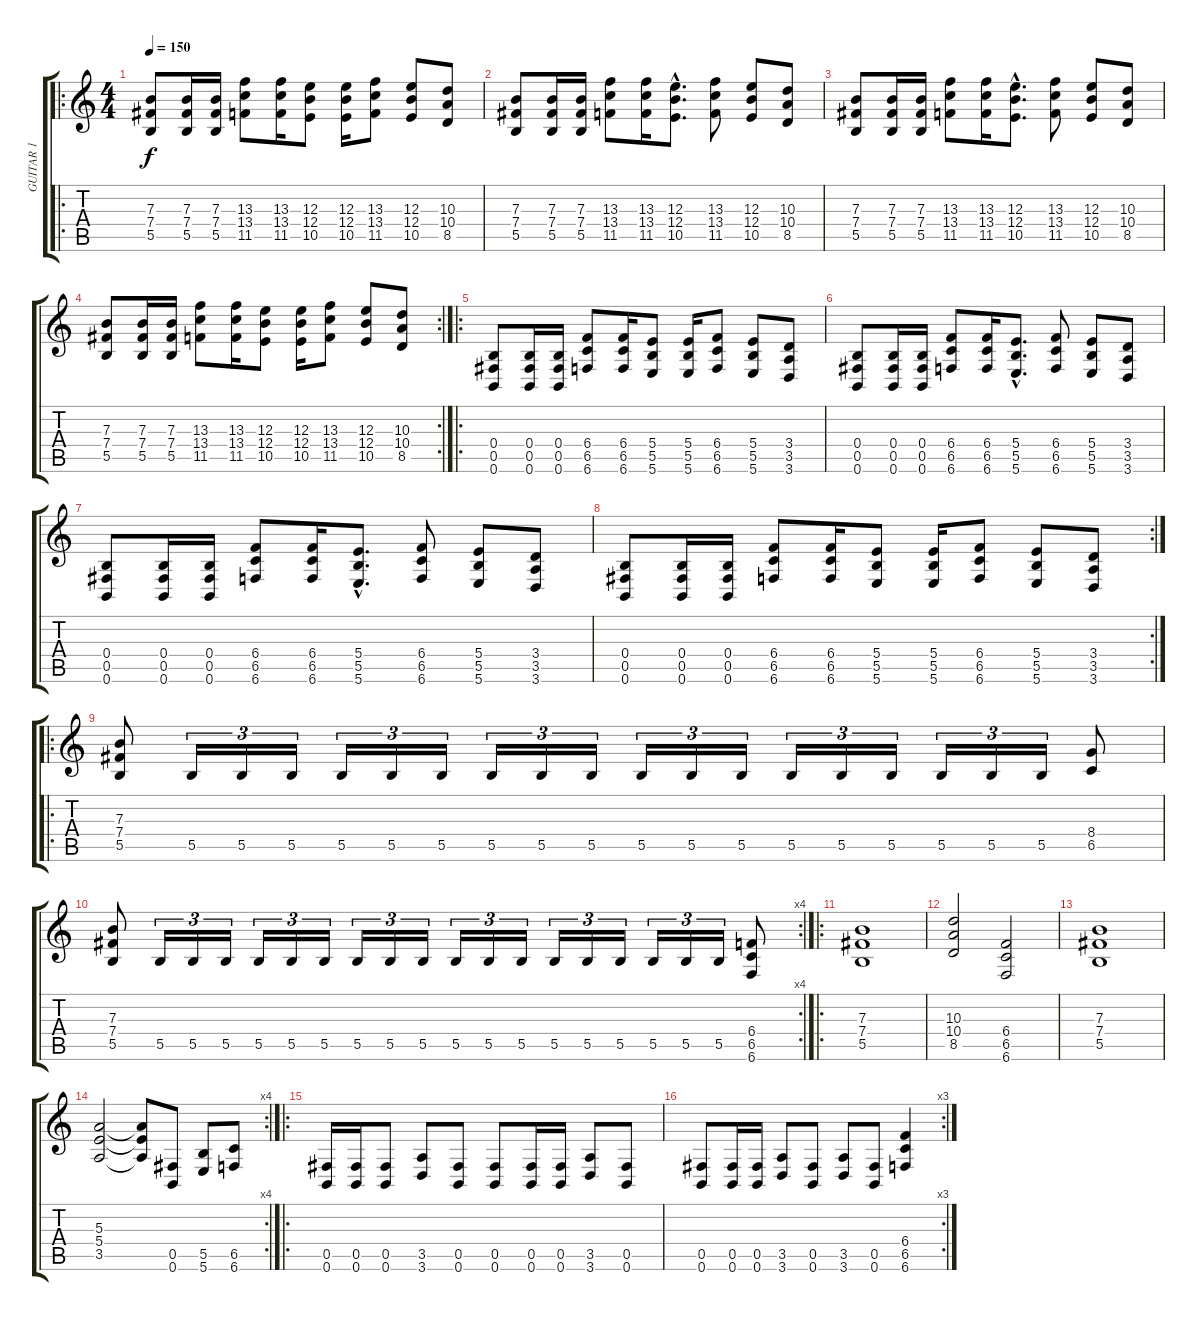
\track ("GUITAR 1" "GUITAR 1") {instrument distortionguitar}
\staff {score tabs}
\tuning (Db4 Ab3 E3 B2 Gb2 B1) {hide}
\ro
\ts (4 4)
\tempo 150
\clef g2
\ks c
(7.3 7.4 5.5).8{dy f instrument distortionguitar} (7.3 7.4 5.5).16 (7.3 7.4 5.5).16 (13.3 13.4 11.5).8 (13.3 13.4 11.5).16 (12.3 12.4 10.5).8 (12.3 12.4 10.5).16 (13.3 13.4 11.5).8 (12.3 12.4 10.5).8 (10.3 10.4 8.5).8 |
(7.3 7.4 5.5).8 (7.3 7.4 5.5).16 (7.3 7.4 5.5).16 (13.3 13.4 11.5).8 (13.3 13.4 11.5).16 (12.3{hac} 12.4{hac} 10.5{hac}).8{d} (13.3 13.4 11.5).8 (12.3 12.4 10.5).8 (10.3 10.4 8.5).8 |
(7.3 7.4 5.5).8 (7.3 7.4 5.5).16 (7.3 7.4 5.5).16 (13.3 13.4 11.5).8 (13.3 13.4 11.5).16 (12.3{hac} 12.4{hac} 10.5{hac}).8{d} (13.3 13.4 11.5).8 (12.3 12.4 10.5).8 (10.3 10.4 8.5).8 |
\rc 2
(7.3 7.4 5.5).8 (7.3 7.4 5.5).16 (7.3 7.4 5.5).16 (13.3 13.4 11.5).8 (13.3 13.4 11.5).16 (12.3 12.4 10.5).8 (12.3 12.4 10.5).16 (13.3 13.4 11.5).8 (12.3 12.4 10.5).8 (10.3 10.4 8.5).8 |
\ro
(0.4 0.5 0.6).8 (0.4 0.5 0.6).16 (0.4 0.5 0.6).16 (6.4 6.5 6.6).8 (6.4 6.5 6.6).16 (5.4 5.5 5.6).8 (5.4 5.5 5.6).16 (6.4 6.5 6.6).8 (5.4 5.5 5.6).8 (3.4 3.5 3.6).8 |
(0.4 0.5 0.6).8 (0.4 0.5 0.6).16 (0.4 0.5 0.6).16 (6.4 6.5 6.6).8 (6.4 6.5 6.6).16 (5.4{hac} 5.5{hac} 5.6{hac}).8{d} (6.4 6.5 6.6).8 (5.4 5.5 5.6).8 (3.4 3.5 3.6).8 |
(0.4 0.5 0.6).8 (0.4 0.5 0.6).16 (0.4 0.5 0.6).16 (6.4 6.5 6.6).8 (6.4 6.5 6.6).16 (5.4{hac} 5.5{hac} 5.6{hac}).8{d} (6.4 6.5 6.6).8 (5.4 5.5 5.6).8 (3.4 3.5 3.6).8 |
\rc 2
(0.4 0.5 0.6).8 (0.4 0.5 0.6).16 (0.4 0.5 0.6).16 (6.4 6.5 6.6).8 (6.4 6.5 6.6).16 (5.4 5.5 5.6).8 (5.4 5.5 5.6).16 (6.4 6.5 6.6).8 (5.4 5.5 5.6).8 (3.4 3.5 3.6).8 |
\ro
(7.3 7.4 5.5).8 5.5.16{tu (3 2)} 5.5.16{tu (3 2)} 5.5.16{tu (3 2)} 5.5.16{tu (3 2)} 5.5.16{tu (3 2)} 5.5.16{tu (3 2)} 5.5.16{tu (3 2)} 5.5.16{tu (3 2)} 5.5.16{tu (3 2)} 5.5.16{tu (3 2)} 5.5.16{tu (3 2)} 5.5.16{tu (3 2)} 5.5.16{tu (3 2)} 5.5.16{tu (3 2)} 5.5.16{tu (3 2)} 5.5.16{tu (3 2)} 5.5.16{tu (3 2)} 5.5.16{tu (3 2)} (8.4 6.5).8 |
\rc 4
(7.3 7.4 5.5).8 5.5.16{tu (3 2)} 5.5.16{tu (3 2)} 5.5.16{tu (3 2)} 5.5.16{tu (3 2)} 5.5.16{tu (3 2)} 5.5.16{tu (3 2)} 5.5.16{tu (3 2)} 5.5.16{tu (3 2)} 5.5.16{tu (3 2)} 5.5.16{tu (3 2)} 5.5.16{tu (3 2)} 5.5.16{tu (3 2)} 5.5.16{tu (3 2)} 5.5.16{tu (3 2)} 5.5.16{tu (3 2)} 5.5.16{tu (3 2)} 5.5.16{tu (3 2)} 5.5.16{tu (3 2)} (6.4 6.5 6.6).8 |
\ro
(7.3 7.4 5.5).1 |
(10.3 10.4 8.5).2 (6.4 6.5 6.6).2 |
(7.3 7.4 5.5).1 |
\rc 4
(5.3 5.4 3.5).2 (5.3{t} 5.4{t} 3.5{t}).8 (0.5 0.6).8 (5.5 5.6).8 (6.5 6.6).8 |
\ro
(0.5 0.6).16 (0.5 0.6).16 (0.5 0.6).8 (3.5 3.6).8 (0.5 0.6).8 (0.5 0.6).8 (0.5 0.6).16 (0.5 0.6).16 (3.5 3.6).8 (0.5 0.6).8 |
\rc 3
(0.5 0.6).8 (0.5 0.6).16 (0.5 0.6).16 (3.5 3.6).8 (0.5 0.6).8 (3.5 3.6).8 (0.5 0.6).8 (6.4 6.5 6.6).4
